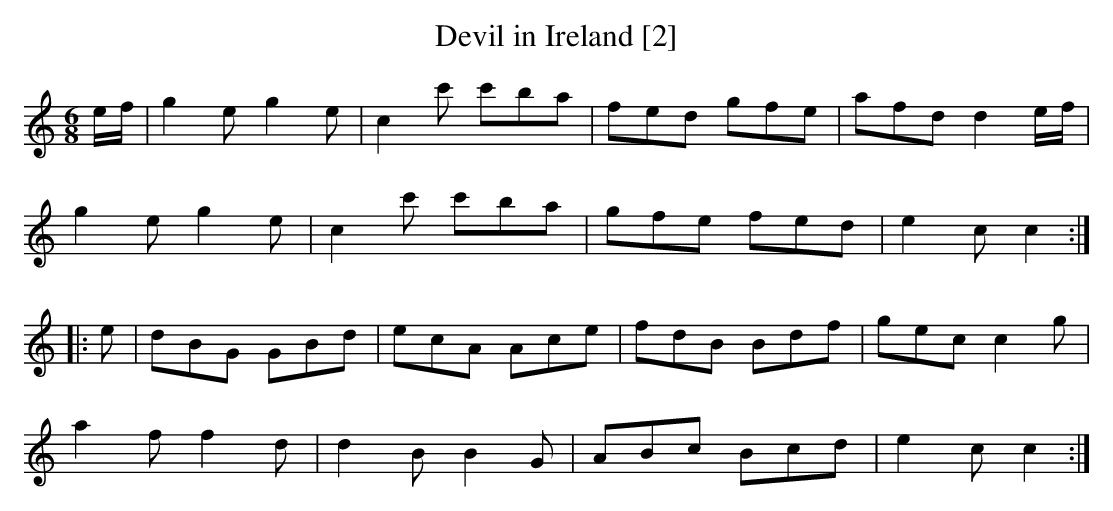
X:1
T:Devil in Ireland [2]
M:6/8
L:1/8
K:C
e/f/|g2e g2e|c2c' c'ba|fed gfe|afd d2 e/f/|
g2e g2e|c2c' c'ba|gfe fed|e2c c2:|
|:e|dBG GBd|ecA Ace|fdB Bdf|gec c2g|
a2f f2d|d2B B2G|ABc Bcd|e2c c2:|
